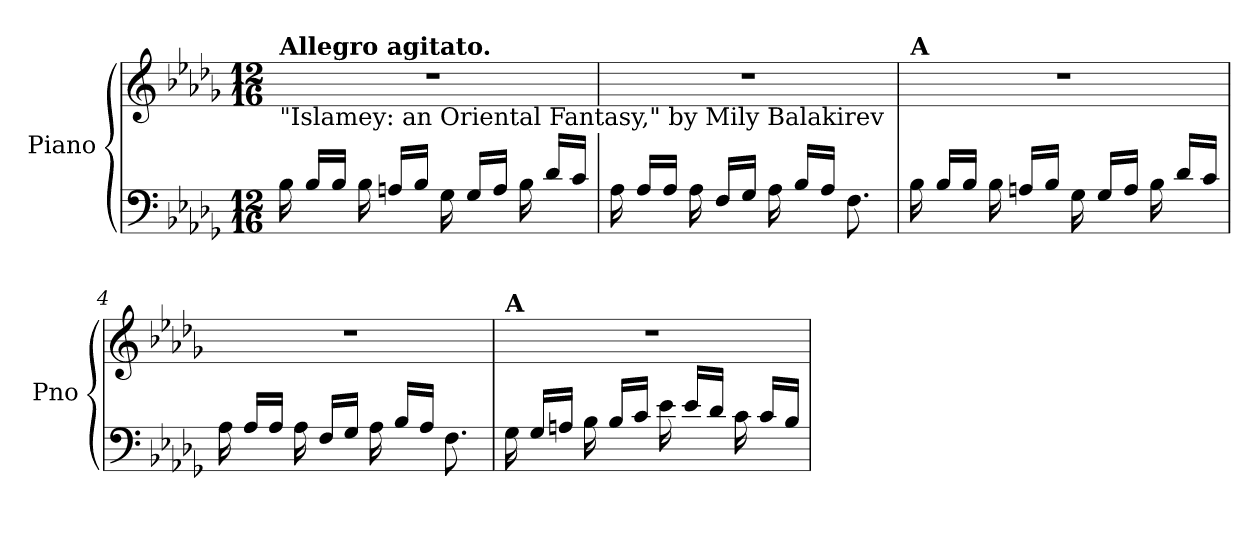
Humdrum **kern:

**kern	**kern
*part1	*part1
*staff2	*staff1
*I"Piano	*
*I'Pno	*
*clefF4	*clefG2
*k[b-e-a-d-g-]	*k[b-e-a-d-g-]
*M12/16	*M12/16
=1	=1
*^	*
!	!	!LO:TX:a:B:t=Allegro agitato.
!LO:TX:a:t="Islamey&colon; an Oriental Fantasy," by Mily Balakirev	!	!
16ryy	16B-\	2.r
16B-/LL	8ryy	.
16B-/JJ	.	.
16ryy	16B-\	.
16An/LL	8ryy	.
16B-/JJ	.	.
16ryy	16G-\	.
16G-/LL	8ryy	.
16A/JJ	.	.
16ryy	16B-\	.
16d-/LL	8ryy	.
16c/JJ	.	.
=2	=2	=2
16ryy	16A-\	2.r
16A-/LL	8ryy	.
16A-/JJ	.	.
16ryy	16A-\	.
16F/LL	8ryy	.
16G-/JJ	.	.
16ryy	16A-\	.
16B-/LL	8ryy	.
16A-/JJ	.	.
8.ryy	8.F\	.
=3	=3	=3
!	!	!LO:TX:a:B:t=A
16ryy	16B-\	2.r
16B-/LL	8ryy	.
16B-/JJ	.	.
16ryy	16B-\	.
16An/LL	8ryy	.
16B-/JJ	.	.
16ryy	16G-\	.
16G-/LL	8ryy	.
16A/JJ	.	.
16ryy	16B-\	.
16d-/LL	8ryy	.
16c/JJ	.	.
=4	=4	=4
16ryy	16A-\	2.r
16A-/LL	8ryy	.
16A-/JJ	.	.
16ryy	16A-\	.
16F/LL	8ryy	.
16G-/JJ	.	.
16ryy	16A-\	.
16B-/LL	8ryy	.
16A-/JJ	.	.
8.ryy	8.F\	.
!!LO:LB:g=z
=5	=5	=5
!	!	!LO:TX:a:B:t=A
16ryy	16G-\	2.r
16G-/LL	8ryy	.
16An/JJ	.	.
16ryy	16B-\	.
16B-/LL	8ryy	.
16c/JJ	.	.
16ryy	16e-\	.
16e-/LL	8ryy	.
16d-/JJ	.	.
16ryy	16c\	.
16c/LL	8ryy	.
16B-/JJ	.	.
*v	*v	*
=	=
*-	*-
